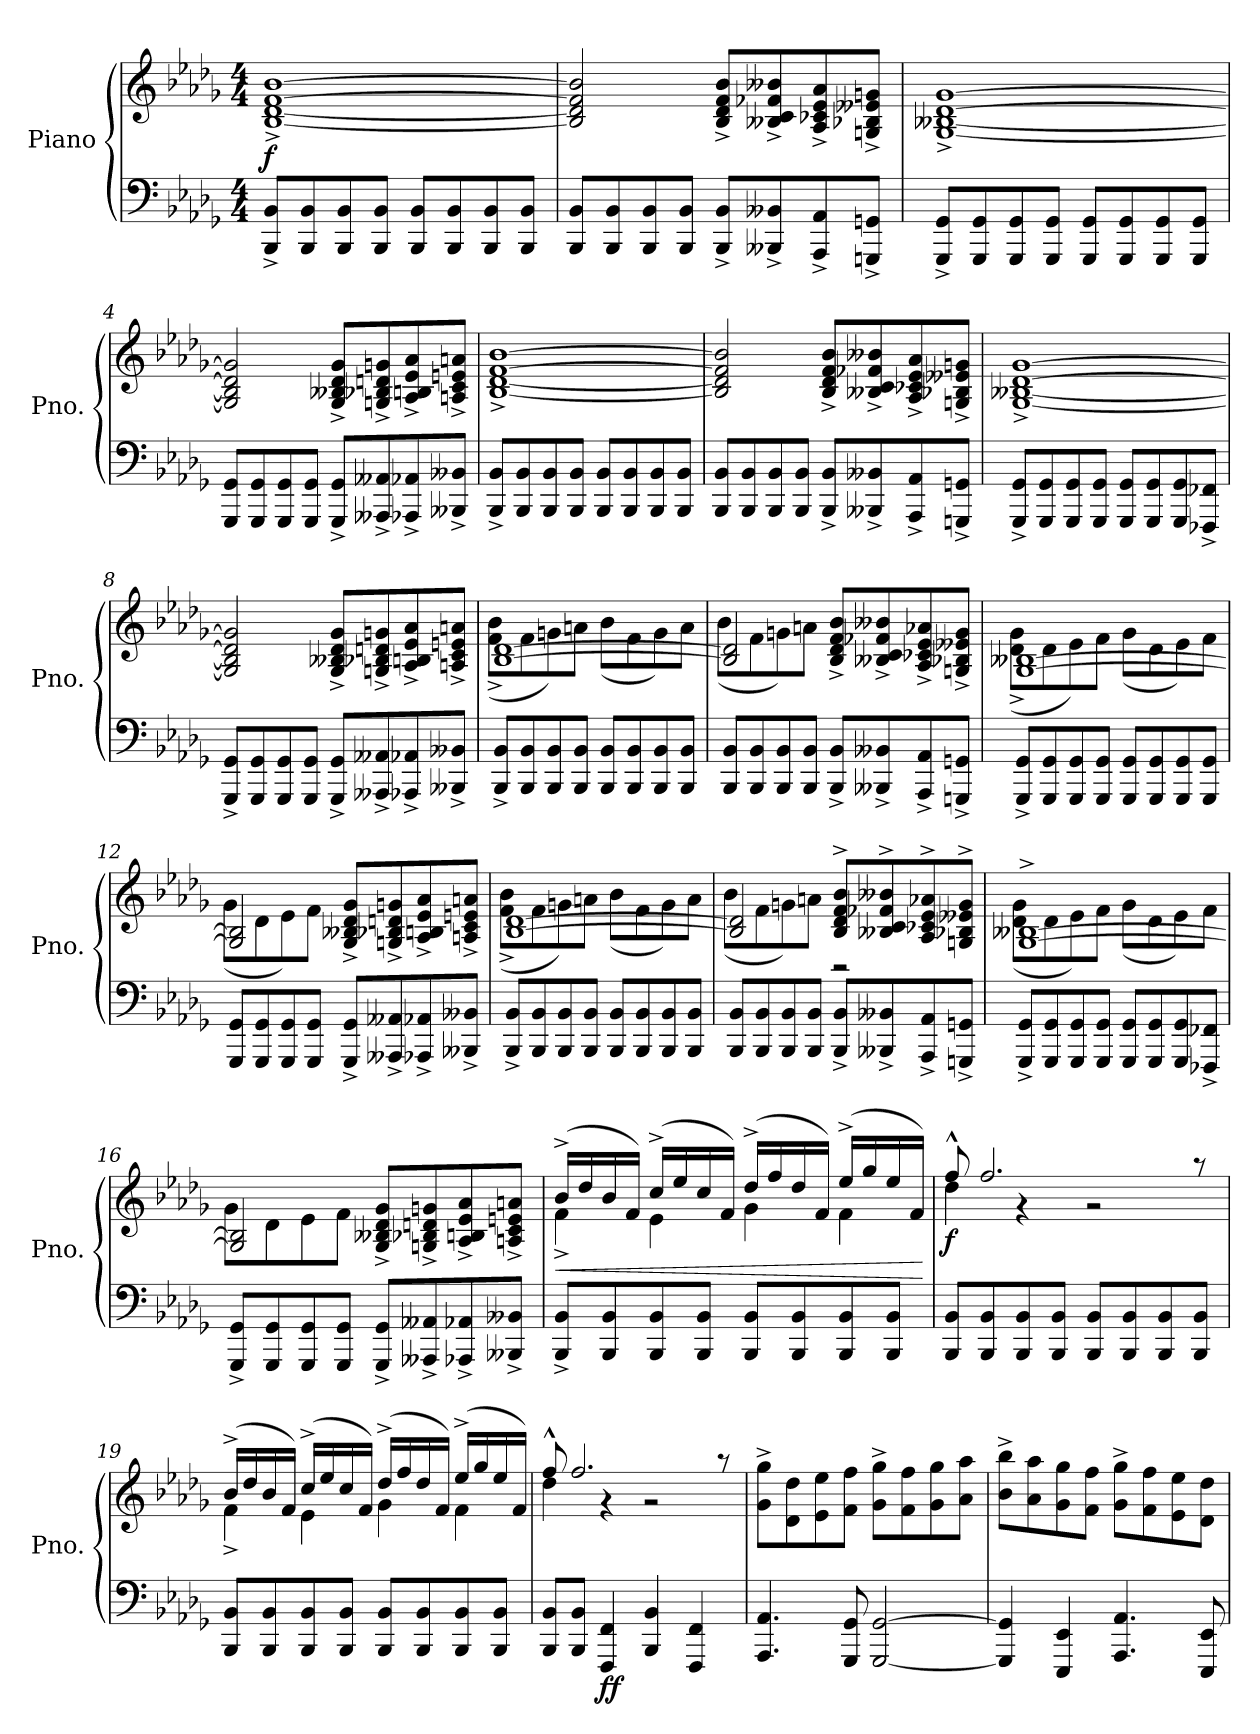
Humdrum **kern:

**kern	**kern	**dynam
*part1	*part1	*part1
*staff2	*staff1	*staff1/2
*I"Piano	*	*
*I'Pno.	*	*
*clefF4	*clefG2	*
*k[b-e-a-d-g-]	*k[b-e-a-d-g-]	*
*M4/4	*M4/4	*
*MM122	*MM122	*
=1	=1	=1
!	!	!LO:DY:a=2
8BBB-/^ 8BB-/^L	[1B-^ [1d-^ [1f^ [1b-^	f
8BBB-/ 8BB-/	.	.
8BBB-/ 8BB-/	.	.
8BBB-/ 8BB-/J	.	.
8BBB-/ 8BB-/L	.	.
8BBB-/ 8BB-/	.	.
8BBB-/ 8BB-/	.	.
8BBB-/ 8BB-/J	.	.
=2	=2	=2
8BBB-/ 8BB-/L	2B-/] 2d-/] 2f/] 2b-/]	.
8BBB-/ 8BB-/	.	.
8BBB-/ 8BB-/	.	.
8BBB-/ 8BB-/J	.	.
8BBB-/^ 8BB-/^L	8B-/^ 8d-/^ 8f/^ 8b-/^L	.
8BBB--X/^ 8BB--X/^	8B--X/^ 8c/^ 8f-X/^ 8b--X/^	.
8AAA-/^ 8AA-/^	8A-/^ 8c-X/^ 8e-/^ 8a-/^	.
8GGGn/^ 8GGn/^J	8Gn/^ 8B-X/^ 8e--X/^ 8gn/^J	.
=3	=3	=3
8GGG-/^ 8GG-/^L	[1G-^ [1B--X^ [1d-^ [1g-^	.
8GGG-/ 8GG-/	.	.
8GGG-/ 8GG-/	.	.
8GGG-/ 8GG-/J	.	.
8GGG-/ 8GG-/L	.	.
8GGG-/ 8GG-/	.	.
8GGG-/ 8GG-/	.	.
8GGG-/ 8GG-/J	.	.
!!LO:LB:g=z
=4	=4	=4
8GGG-/ 8GG-/L	2G-/] 2B--/] 2d-/] 2g-/]	.
8GGG-/ 8GG-/	.	.
8GGG-/ 8GG-/	.	.
8GGG-/ 8GG-/J	.	.
8GGG-/^ 8GG-/^L	8G-/^ 8B--X/^ 8d-/^ 8g-/^L	.
8AAA--X/^ 8AA--X/^	8Gn/^ 8B-X/^ 8dn/^ 8gn/^	.
8AAA-X/^ 8AA-X/^	8A-/^ 8Bn/^ 8e-/^ 8a-/^	.
8BBB--X/^ 8BB--X/^J	8An/^ 8c/^ 8en/^ 8an/^J	.
=5	=5	=5
8BBB-/^ 8BB-/^L	[1B-^ [1d-^ [1f^ [1b-^	.
8BBB-/ 8BB-/	.	.
8BBB-/ 8BB-/	.	.
8BBB-/ 8BB-/J	.	.
8BBB-/ 8BB-/L	.	.
8BBB-/ 8BB-/	.	.
8BBB-/ 8BB-/	.	.
8BBB-/ 8BB-/J	.	.
=6	=6	=6
8BBB-/ 8BB-/L	2B-/] 2d-/] 2f/] 2b-/]	.
8BBB-/ 8BB-/	.	.
8BBB-/ 8BB-/	.	.
8BBB-/ 8BB-/J	.	.
8BBB-/^ 8BB-/^L	8B-/^ 8d-/^ 8f/^ 8b-/^L	.
8BBB--X/^ 8BB--X/^	8B--X/^ 8c/^ 8f-X/^ 8b--X/^	.
8AAA-/^ 8AA-/^	8A-/^ 8c-X/^ 8e-/^ 8a-/^	.
8GGGn/^ 8GGn/^J	8Gn/^ 8B-X/^ 8e--X/^ 8gn/^J	.
!!LO:LB:g=z
=7	=7	=7
8GGG-/^ 8GG-/^L	[1G-^ [1B--X^ [1d-^ [1g-^	.
8GGG-/ 8GG-/	.	.
8GGG-/ 8GG-/	.	.
8GGG-/ 8GG-/J	.	.
8GGG-/ 8GG-/L	.	.
8GGG-/ 8GG-/	.	.
8GGG-/ 8GG-/	.	.
8FFF-X/^ 8FF-X/^J	.	.
=8	=8	=8
8GGG-/^ 8GG-/^L	2G-/] 2B--/] 2d-/] 2g-/]	.
8GGG-/ 8GG-/	.	.
8GGG-/ 8GG-/	.	.
8GGG-/ 8GG-/J	.	.
8GGG-/^ 8GG-/^L	8G-/^ 8B--X/^ 8d-/^ 8g-/^L	.
8AAA--X/^ 8AA--X/^	8Gn/^ 8B-X/^ 8dn/^ 8gn/^	.
8AAA-X/^ 8AA-X/^	8A-/^ 8Bn/^ 8e-/^ 8a-/^	.
8BBB--X/^ 8BB--X/^J	8An/^ 8c/^ 8en/^ 8an/^J	.
=9	=9	=9
*	*^	*
8BBB-/^ 8BB-/^L	[1B- [1d-	(8f\^ 8b-\^L	.
8BBB-/ 8BB-/	.	8f\	.
8BBB-/ 8BB-/	.	8gn\)	.
8BBB-/ 8BB-/J	.	8an\J	.
8BBB-/ 8BB-/L	.	(8b-\L	.
8BBB-/ 8BB-/	.	8f\	.
8BBB-/ 8BB-/	.	8g\)	.
8BBB-/ 8BB-/J	.	8a\J	.
!!LO:LB:g=z	!!
=10	=10	=10	=10
8BBB-/ 8BB-/L	2B-/] 2d-/]	(8b-\L	.
8BBB-/ 8BB-/	.	8f\	.
8BBB-/ 8BB-/	.	8gn\)	.
8BBB-/ 8BB-/J	.	8an\J	.
8BBB-/^ 8BB-/^L	8B-/^ 8d-/^ 8f/^ 8b-/^L	2ryy	.
8BBB--X/^ 8BB--X/^	8B--X/^ 8c/^ 8f-X/^ 8b--X/^	.	.
8AAA-/^ 8AA-/^	8A-/^ 8c-X/^ 8e-/^ 8a-X/^	.	.
8GGGn/^ 8GGn/^J	8Gn/^ 8B-X/^ 8e--X/^ 8g/^J	.	.
=11	=11	=11	=11
8GGG-/^ 8GG-/^L	[1G- [1B--X	(8d-\^ 8g-\^L	.
8GGG-/ 8GG-/	.	8d-\	.
8GGG-/ 8GG-/	.	8e-\)	.
8GGG-/ 8GG-/J	.	8f\J	.
8GGG-/ 8GG-/L	.	(8g-\L	.
8GGG-/ 8GG-/	.	8d-\	.
8GGG-/ 8GG-/	.	8e-\)	.
8GGG-/ 8GG-/J	.	8f\J	.
!!LO:LB:g=z	!!
=12	=12	=12	=12
8GGG-/ 8GG-/L	2G-/] 2B--/]	(8g-\L	.
8GGG-/ 8GG-/	.	8d-\	.
8GGG-/ 8GG-/	.	8e-\)	.
8GGG-/ 8GG-/J	.	8f\J	.
8GGG-/^ 8GG-/^L	8G-/^ 8B--X/^ 8d-/^ 8g-/^L	2ryy	.
8AAA--X/^ 8AA--X/^	8Gn/^ 8B-X/^ 8dn/^ 8gn/^	.	.
8AAA-X/^ 8AA-X/^	8A-/^ 8Bn/^ 8e-/^ 8a-/^	.	.
8BBB--X/^ 8BB--X/^J	8An/^ 8c/^ 8en/^ 8an/^J	.	.
=13	=13	=13	=13
8BBB-/^ 8BB-/^L	[1B- [1d-	(8f\^ 8b-\^L	.
8BBB-/ 8BB-/	.	8f\	.
8BBB-/ 8BB-/	.	8gn\)	.
8BBB-/ 8BB-/J	.	8an\J	.
8BBB-/ 8BB-/L	.	(8b-\L	.
8BBB-/ 8BB-/	.	8f\	.
8BBB-/ 8BB-/	.	8g\)	.
8BBB-/ 8BB-/J	.	8a\J	.
!!LO:PB:g=z	!!
=14	=14	=14	=14
8BBB-/ 8BB-/L	2B-/] 2d-/]	(8b-\L	.
8BBB-/ 8BB-/	.	8f\	.
8BBB-/ 8BB-/	.	8gn\)	.
8BBB-/ 8BB-/J	.	8an\J	.
8BBB-/^ 8BB-/^L	8B-/^ 8d-/^ 8f/^ 8b-/^L	2r	.
8BBB--X/^ 8BB--X/^	8B--X/^ 8c/^ 8f-X/^ 8b--X/^	.	.
8AAA-/^ 8AA-/^	8A-/^ 8c-X/^ 8e-/^ 8a-X/^	.	.
8GGGn/^ 8GGn/^J	8Gn/^ 8B-X/^ 8e--X/^ 8g/^J	.	.
=15	=15	=15	=15
8GGG-/^ 8GG-/^L	[1G-^ [1B--X^	(8d-\ 8g-\L	.
8GGG-/ 8GG-/	.	8d-\	.
8GGG-/ 8GG-/	.	8e-\)	.
8GGG-/ 8GG-/J	.	8f\J	.
8GGG-/ 8GG-/L	.	(8g-\L	.
8GGG-/ 8GG-/	.	8d-\	.
8GGG-/ 8GG-/	.	8e-\)	.
8FFF-X/^ 8FF-X/^J	.	8f\J	.
!!LO:LB:g=z	!!
=16	=16	=16	=16
8GGG-/^ 8GG-/^L	2G-/] 2B--/]	8g-\L	.
8GGG-/ 8GG-/	.	8d-\	.
8GGG-/ 8GG-/	.	8e-\	.
8GGG-/ 8GG-/J	.	8f\J	.
8GGG-/^ 8GG-/^L	8G-/^ 8B--X/^ 8d-/^ 8g-/^L	2ryy	.
8AAA--X/^ 8AA--X/^	8Gn/^ 8B-X/^ 8dn/^ 8gn/^	.	.
8AAA-X/^ 8AA-X/^	8A-/^ 8Bn/^ 8e-/^ 8a-/^	.	.
8BBB--X/^ 8BB--X/^J	8An/^ 8c/^ 8en/^ 8an/^J	.	.
=17	=17	=17	=17
!	!	!	!LO:HP:b
8BBB-/^ 8BB-/^L	(16b-^/LL	4f^\	<
.	16dd-/	.	.
8BBB-/ 8BB-/	16b-/	.	.
.	16f/JJ)	.	.
8BBB-/ 8BB-/	(16cc^/LL	4e-\	.
.	16ee-/	.	.
8BBB-/ 8BB-/J	16cc/	.	.
.	16f/JJ)	.	.
8BBB-/ 8BB-/L	(16dd-^/LL	4g-\	.
.	16ff/	.	.
8BBB-/ 8BB-/	16dd-/	.	.
.	16f/JJ)	.	.
8BBB-/ 8BB-/	(16ee-^/LL	4f\	.
.	16gg-/	.	.
8BBB-/ 8BB-/J	16ee-/	.	.
.	16f/JJ)	.	.
*	*v	*v	*
.	.	[
=18	=18	=18
*	*^	*
!	!	!	!LO:DY:b
8BBB-/ 8BB-/L	8ff^^/	4dd-\	f
8BBB-/ 8BB-/	2.ff/	.	.
8BBB-/ 8BB-/	.	4r	.
8BBB-/ 8BB-/J	.	.	.
8BBB-/ 8BB-/L	.	2r	.
8BBB-/ 8BB-/	.	.	.
8BBB-/ 8BB-/	.	.	.
8BBB-/ 8BB-/J	8r	.	.
!!LO:LB:g=z	!!
=19	=19	=19	=19
8BBB-/ 8BB-/L	(16b-^/LL	4f^\	.
.	16dd-/	.	.
8BBB-/ 8BB-/	16b-/	.	.
.	16f/JJ)	.	.
8BBB-/ 8BB-/	(16cc^/LL	4e-\	.
.	16ee-/	.	.
8BBB-/ 8BB-/J	16cc/	.	.
.	16f/JJ)	.	.
8BBB-/ 8BB-/L	(16dd-^/LL	4g-\	.
.	16ff/	.	.
8BBB-/ 8BB-/	16dd-/	.	.
.	16f/JJ)	.	.
8BBB-/ 8BB-/	(16ee-^/LL	4f\	.
.	16gg-/	.	.
8BBB-/ 8BB-/J	16ee-/	.	.
.	16f/JJ)	.	.
=20	=20	=20	=20
!	!	!	!LO:DY:b=2
!	!	!	!LO:DY:n=1:b
8BBB-/ 8BB-/L	8ff^^/	4dd-\	p f
8BBB-/ 8BB-/J	2.ff/	.	.
!	!	!	!LO:DY:n=2:b=2
4FFF/ 4FF/	.	4r	ff
4BBB-/ 4BB-/	.	2r	.
4FFF/ 4FF/	.	.	.
.	8r	.	.
*	*v	*v	*
=21	=21	=21
4.AAA-/ 4.AA-/	8g-\^ 8gg-\^L	.
.	8d-\ 8dd-\	.
.	8e-\ 8ee-\	.
8GGG-/ 8GG-/	8f\ 8ff\J	.
[2GGG-/ [2GG-/	8g-\^ 8gg-\^L	.
.	8f\ 8ff\	.
.	8g-\ 8gg-\	.
.	8a-\ 8aa-\J	.
=22	=22	=22
4GGG-/] 4GG-/]	8b-\^ 8bb-\^L	.
.	8a-\ 8aa-\	.
4EEE-/ 4EE-/	8g-\ 8gg-\	.
.	8f\ 8ff\J	.
4.AAA-/ 4.AA-/	8g-\^ 8gg-\^L	.
.	8f\ 8ff\	.
.	8e-\ 8ee-\	.
8EEE-/ 8EE-/	8d-\ 8dd-\J	.
=	=	=
*-	*-	*-
